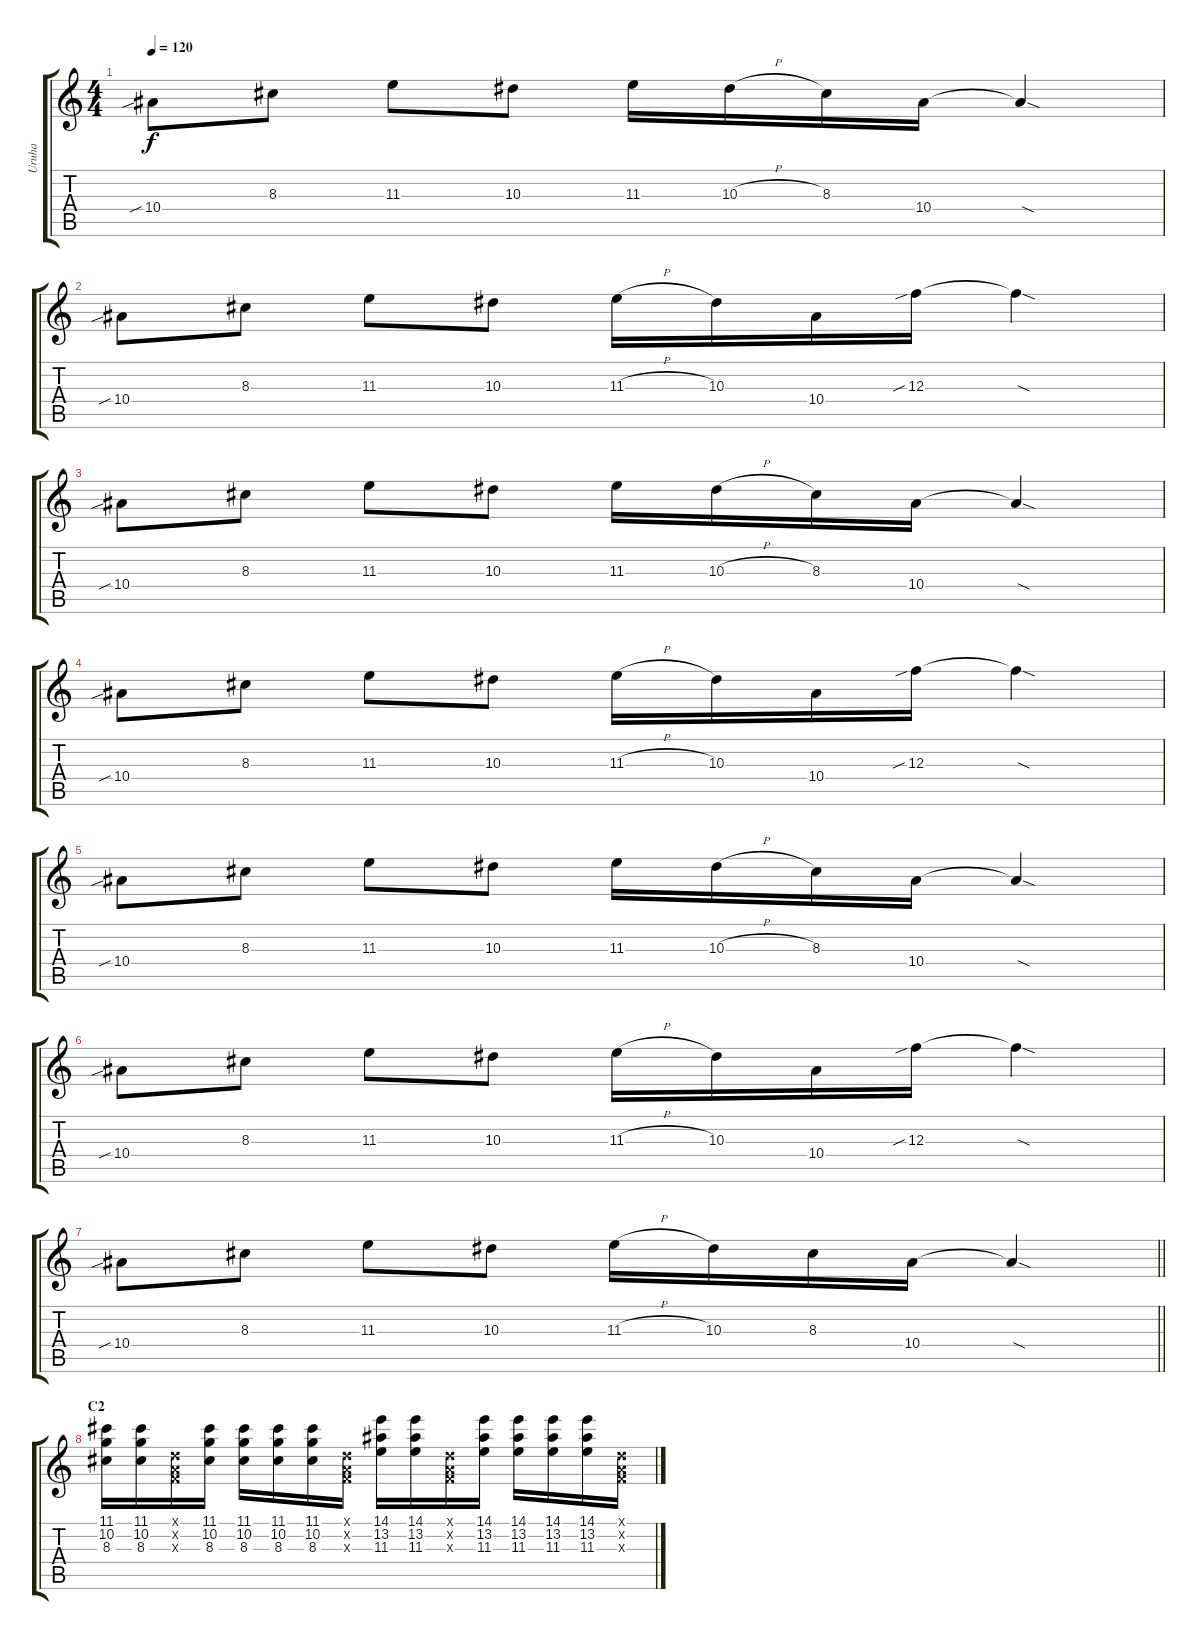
\track ("Uruha" "Uruha") {instrument distortionguitar}
\staff {score tabs}
\tuning (D4 A3 F3 C3 G2 D2) {hide}
\ts (4 4)
\tempo 120
\clef g2
\ks c
10.4{sib}.8{dy f} 8.3.8 11.3.8 10.3.8 11.3.16 10.3{h}.16 8.3.16 10.4.16 10.4{sod t}.4 |
10.4{sib}.8 8.3.8 11.3.8 10.3.8 11.3{h}.16 10.3.16 10.4.16 12.3{sib}.16 12.3{sod t}.4 |
10.4{sib}.8 8.3.8 11.3.8 10.3.8 11.3.16 10.3{h}.16 8.3.16 10.4.16 10.4{sod t}.4 |
10.4{sib}.8 8.3.8 11.3.8 10.3.8 11.3{h}.16 10.3.16 10.4.16 12.3{sib}.16 12.3{sod t}.4 |
10.4{sib}.8 8.3.8 11.3.8 10.3.8 11.3.16 10.3{h}.16 8.3.16 10.4.16 10.4{sod t}.4 |
10.4{sib}.8 8.3.8 11.3.8 10.3.8 11.3{h}.16 10.3.16 10.4.16 12.3{sib}.16 12.3{sod t}.4 |
\barLineRight lightlight
10.4{sib}.8 8.3.8 11.3.8 10.3.8 11.3{h}.16 10.3.16 8.3.16 10.4.16 10.4{sod t}.4 |
\section ("" "C2")
(11.1 10.2 8.3).16 (11.1 10.2 8.3).16 (0.1{x} 0.2{x} 0.3{x}).16 (11.1 10.2 8.3).16 (11.1 10.2 8.3).16 (11.1 10.2 8.3).16 (11.1 10.2 8.3).16 (0.1{x} 0.2{x} 0.3{x}).16 (14.1 13.2 11.3).16 (14.1 13.2 11.3).16 (0.1{x} 0.2{x} 0.3{x}).16 (14.1 13.2 11.3).16 (14.1 13.2 11.3).16 (14.1 13.2 11.3).16 (14.1 13.2 11.3).16 (0.1{x} 0.2{x} 0.3{x}).16
